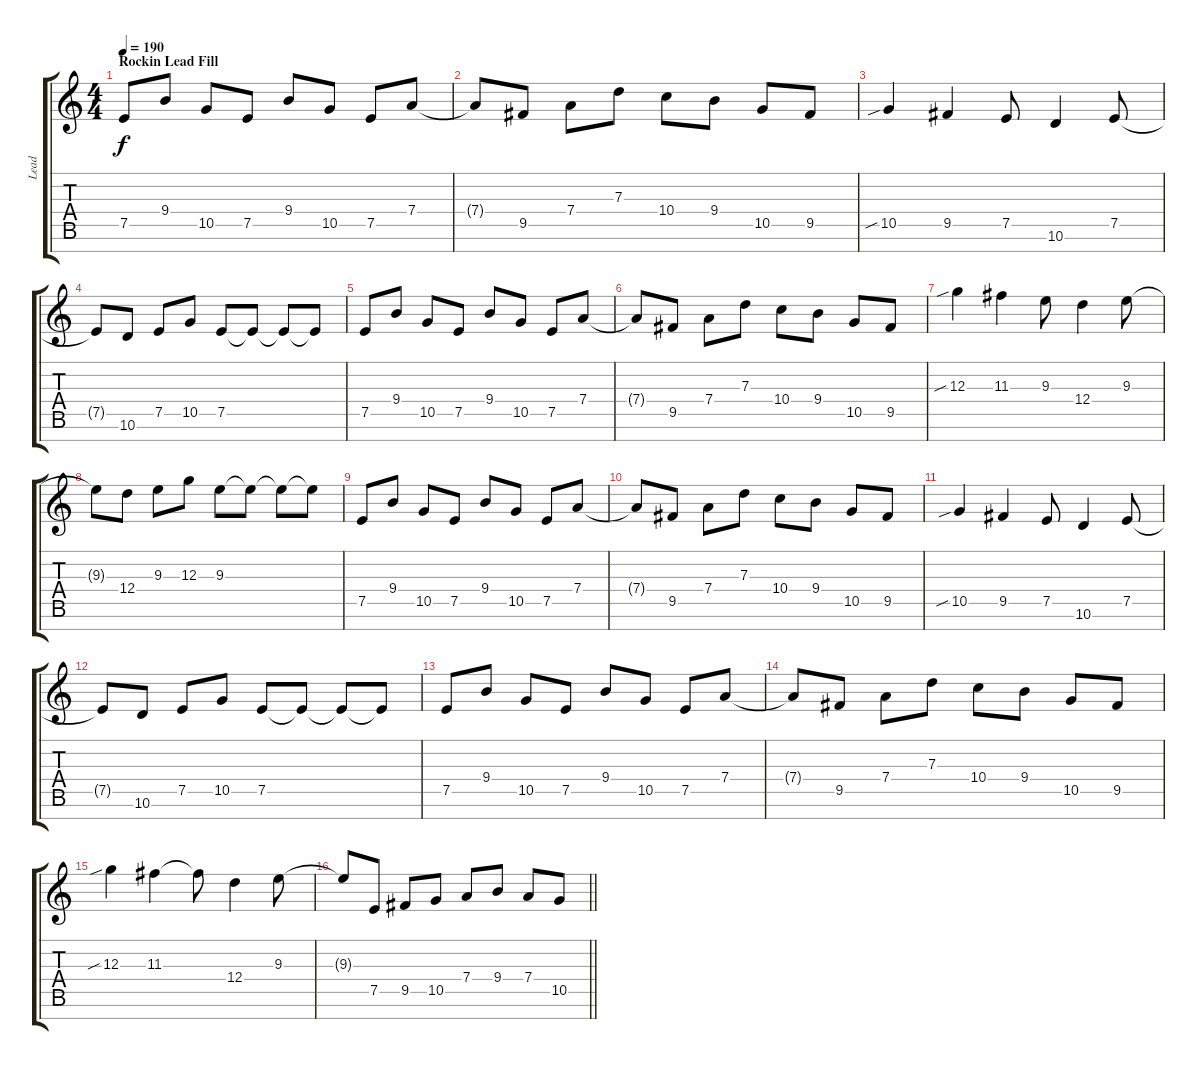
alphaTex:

\track ("Lead" "Lead") {instrument distortionguitar}
\staff {score tabs}
\tuning (E4 B3 G3 D3 A2 E2 B1) {hide}
\ts (4 4)
\section ("" "Rockin Lead Fill")
\tempo 190
\clef g2
\ks c
7.5.8{dy f} 9.4.8 10.5.8 7.5.8 9.4.8 10.5.8 7.5.8 7.4.8 |
7.4{t}.8 9.5.8 7.4.8 7.3.8 10.4.8 9.4.8 10.5.8 9.5.8 |
10.5{sib}.4 9.5.4 7.5.8 10.6.4 7.5.8 |
7.5{t}.8 10.6.8 7.5.8 10.5.8 7.5.8 7.5{t}.8 7.5{t}.8 7.5{t}.8 |
7.5.8 9.4.8 10.5.8 7.5.8 9.4.8 10.5.8 7.5.8 7.4.8 |
7.4{t}.8 9.5.8 7.4.8 7.3.8 10.4.8 9.4.8 10.5.8 9.5.8 |
12.3{sib}.4 11.3.4 9.3.8 12.4.4 9.3.8 |
9.3{t}.8 12.4.8 9.3.8 12.3.8 9.3.8 9.3{t}.8 9.3{t}.8 9.3{t}.8 |
7.5.8 9.4.8 10.5.8 7.5.8 9.4.8 10.5.8 7.5.8 7.4.8 |
7.4{t}.8 9.5.8 7.4.8 7.3.8 10.4.8 9.4.8 10.5.8 9.5.8 |
10.5{sib}.4 9.5.4 7.5.8 10.6.4 7.5.8 |
7.5{t}.8 10.6.8 7.5.8 10.5.8 7.5.8 7.5{t}.8 7.5{t}.8 7.5{t}.8 |
7.5.8 9.4.8 10.5.8 7.5.8 9.4.8 10.5.8 7.5.8 7.4.8 |
7.4{t}.8 9.5.8 7.4.8 7.3.8 10.4.8 9.4.8 10.5.8 9.5.8 |
12.3{sib}.4 11.3.4 11.3{t}.8 12.4.4 9.3.8 |
\barLineRight lightlight
9.3{t}.8 7.5.8 9.5.8 10.5.8 7.4.8 9.4.8 7.4.8 10.5.8
